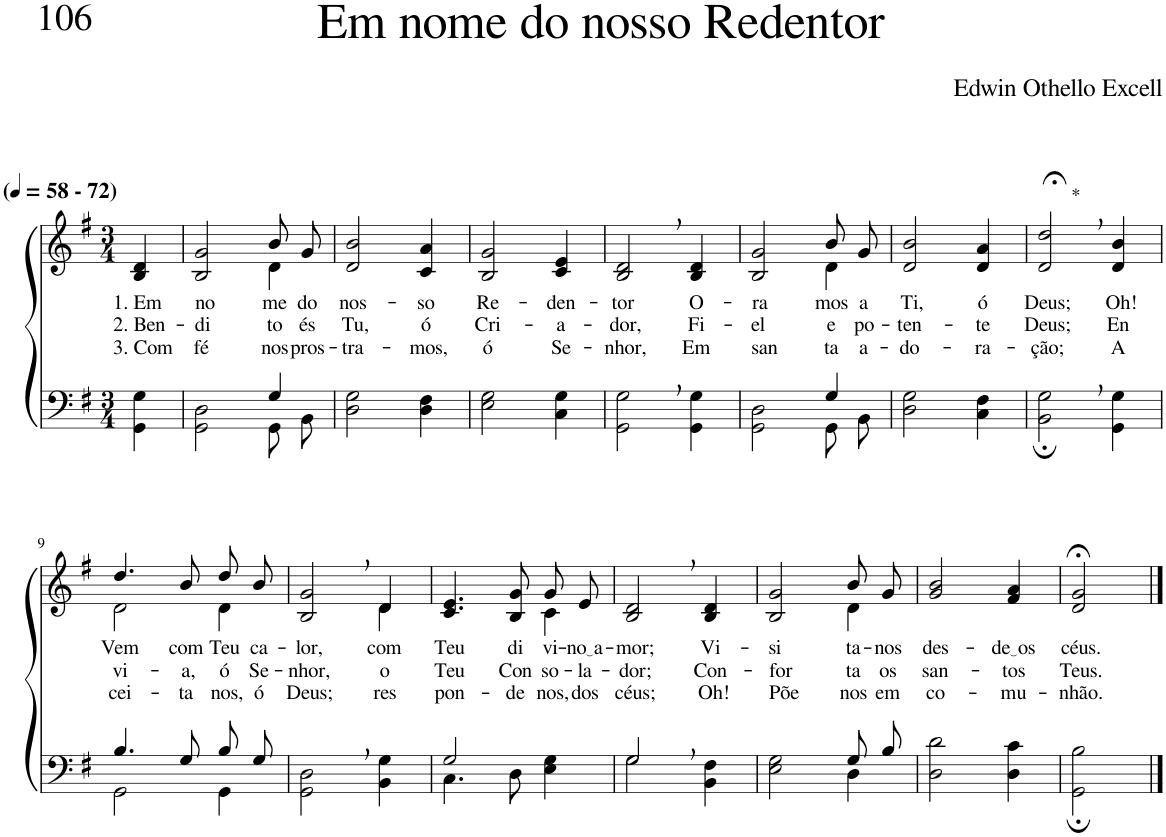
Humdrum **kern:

**kern	**kern	**text	**text	**text
*part2	*part1	*part1	*part1	*part1
*staff2	*staff1	*staff1	*staff1	*staff1
*I"Parte III e IV	*I"Parte I e II	*	*	*
*clefF4	*clefG2	*	*	*
*k[f#]	*k[f#]	*	*	*
*M3/4	*M3/4	*	*	*
*MM58	*MM58	*	*	*
=1	=1	=1	=1	=1
!	!LO:TX:a:B:t=(	!	!	!
!	!LO:TX:a:B:t=- 72)	!	!	!
!	!	!LO:LY:b	!LO:LY:b	!LO:LY:b
4GG\ 4G\	4B/ 4d/	1. Em	2. Ben-	3. Com
=2	=2	=2	=2	=2
*^	*	*	*	*
!	!	!	!LO:LY:b	!LO:LY:b	!LO:LY:b
*	*	*^	*	*	*
2ryy	2GG\ 2D\	2B/ 2g/	2ryy	no-	-di-	fé
!	!	!	!	!LO:LY:b	!LO:LY:b	!LO:LY:b
4G/	8GG\L	8b/L	4d\	-me	-to	nos
!	!	!	!	!LO:LY:b	!LO:LY:b	!LO:LY:b
.	8BB\J	8g/J	.	do	és	pros-
*	*	*v	*v	*	*	*
=3	=3	=3	=3	=3	=3
!	!	!	!LO:LY:b	!LO:LY:b	!LO:LY:b
*v	*v	*	*	*	*
2D\ 2G\	2d/ 2b/	nos-	Tu,	-tra-
!	!	!LO:LY:b	!LO:LY:b	!LO:LY:b
4D\ 4F#\	4c/ 4a/	-so	ó	-mos,
=4	=4	=4	=4	=4
!	!	!LO:LY:b	!LO:LY:b	!LO:LY:b
2E\ 2G\	2B/ 2g/	Re-	Cri-	ó
!	!	!LO:LY:b	!LO:LY:b	!LO:LY:b
4C\ 4G\	4c/ 4e/	-den-	-a-	Se-
=5	=5	=5	=5	=5
!	!	!LO:LY:b	!LO:LY:b	!LO:LY:b
2GG\, 2G\,	2B/, 2d/,	-tor	-dor,	-nhor,
!	!	!LO:LY:b	!LO:LY:b	!LO:LY:b
4GG\ 4G\	4B/ 4d/	O-	Fi-	Em
=6	=6	=6	=6	=6
*^	*	*	*	*
!	!	!	!LO:LY:b	!LO:LY:b	!LO:LY:b
*	*	*^	*	*	*
2ryy	2GG\ 2D\	2B/ 2g/	2ryy	-ra-	-el	san-
!	!	!	!	!LO:LY:b	!LO:LY:b	!LO:LY:b
4G/	8GG\L	8b/L	4d\	-mos	e	-ta
!	!	!	!	!LO:LY:b	!LO:LY:b	!LO:LY:b
.	8BB\J	8g/J	.	a	po-	a-
*	*	*v	*v	*	*	*
=7	=7	=7	=7	=7	=7
!	!	!	!LO:LY:b	!LO:LY:b	!LO:LY:b
*v	*v	*	*	*	*
2D\ 2G\	2d/ 2b/	Ti,	-ten-	-do-
!	!	!LO:LY:b	!LO:LY:b	!LO:LY:b
4C\ 4F#\	4d/ 4a/	ó	-te	-ra-
=8	=8	=8	=8	=8
!	!LO:TX:a:t=*	!	!	!
!	!	!LO:LY:b	!LO:LY:b	!LO:LY:b
2BB\;, 2G\;,	2d/;<, 2dd/;<,	Deus;	Deus;	-ção;
!	!	!LO:LY:b	!LO:LY:b	!LO:LY:b
4GG\ 4G\	4d/ 4b/	Oh!	En-	A-
!!LO:LB:g=z
=9	=9	=9	=9	=9
*^	*^	*	*	*
!	!	!	!	!LO:LY:b	!LO:LY:b	!LO:LY:b
4.B/	2GG\	4.dd/	2d\	Vem	-vi-	-cei-
!	!	!	!	!LO:LY:b	!LO:LY:b	!LO:LY:b
8G/	.	8b/	.	com	-a,	-ta-
!	!	!	!	!LO:LY:b	!LO:LY:b	!LO:LY:b
8B/L	4GG\	8dd/L	4d\	Teu	ó	-nos,
!	!	!	!	!LO:LY:b	!LO:LY:b	!LO:LY:b
8G/J	.	8b/J	.	ca-	Se-	ó
*v	*v	*	*	*	*	*
=10	=10	=10	=10	=10	=10
!	!	!	!LO:LY:b	!LO:LY:b	!LO:LY:b
2GG\, 2D\,	2B/, 2g/,	2ryy	-lor,	-nhor,	Deus;
!	!	!	!LO:LY:b	!LO:LY:b	!LO:LY:b
4BB\ 4G\	4d/	4d\	com	o	res-
=11	=11	=11	=11	=11	=11
*^	*	*	*	*	*
!	!	!	!	!LO:LY:b	!LO:LY:b	!LO:LY:b
2G/	4.C\	4.c/ 4.e/	2ryy	Teu	Teu	-pon-
!	!	!	!	!LO:LY:b	!LO:LY:b	!LO:LY:b
.	8D\	8B/ 8g/	.	di-	Con-	-de-
!	!	!	!	!LO:LY:b	!LO:LY:b	!LO:LY:b
4ryy	4E\ 4G\	8g/L	4c\	-vi-	so-	-nos,
!	!	!	!	!LO:LY:b	!LO:LY:b	!LO:LY:b
.	.	8e/J	.	no a	-la-	dos
*	*	*v	*v	*	*	*
=12	=12	=12	=12	=12	=12
!	!	!	!LO:LY:b	!LO:LY:b	!LO:LY:b
2G,/	2G\	2B/, 2d/,	-mor;	-dor;	céus;
!	!	!	!LO:LY:b	!LO:LY:b	!LO:LY:b
4ryy	4BB\ 4F#\	4B/ 4d/	Vi-	Con-	Oh!
=13	=13	=13	=13	=13	=13
!	!	!	!LO:LY:b	!LO:LY:b	!LO:LY:b
*	*	*^	*	*	*
2ryy	2E\ 2G\	2B/ 2g/	2ryy	-si-	-for-	Põe-
!	!	!	!	!LO:LY:b	!LO:LY:b	!LO:LY:b
8G/L	4D\	8b/L	4d\	-ta-	-ta	-nos
!	!	!	!	!LO:LY:b	!LO:LY:b	!LO:LY:b
8B/J	.	8g/J	.	-nos	os	em
*v	*v	*	*	*	*	*
*	*v	*v	*	*	*
=14	=14	=14	=14	=14
!	!	!LO:LY:b	!LO:LY:b	!LO:LY:b
2D\ 2d\	2g/ 2b/	des-	san-	co-
!	!	!LO:LY:b	!LO:LY:b	!LO:LY:b
4D\ 4c\	4f#/ 4a/	de os	-tos	-mu-
=15	=15	=15	=15	=15
!	!	!LO:LY:b	!LO:LY:b	!LO:LY:b
2GG\; 2B\;	2d/;< 2g/;<	céus.	Teus.	-nhão.
==	==	==	==	==
*-	*-	*-	*-	*-
